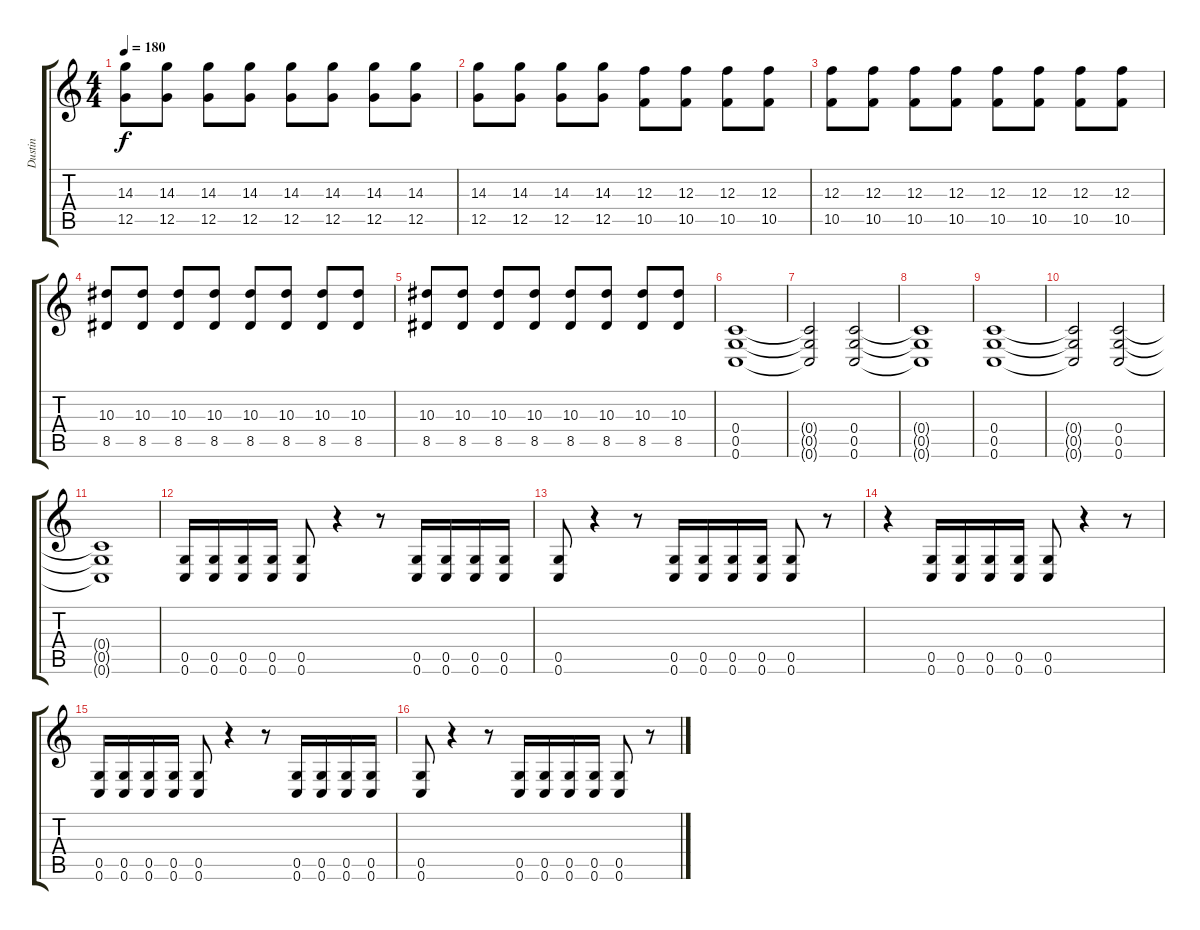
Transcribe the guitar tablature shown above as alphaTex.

\track ("Dustin" "Dustin") {instrument distortionguitar}
\staff {score tabs}
\tuning (D4 A3 F3 C3 G2 C2) {hide}
\ts (4 4)
\tempo 180
\clef g2
\ks c
(14.3 12.5).8{dy f} (14.3 12.5).8 (14.3 12.5).8 (14.3 12.5).8 (14.3 12.5).8 (14.3 12.5).8 (14.3 12.5).8 (14.3 12.5).8 |
(14.3 12.5).8 (14.3 12.5).8 (14.3 12.5).8 (14.3 12.5).8 (12.3 10.5).8 (12.3 10.5).8 (12.3 10.5).8 (12.3 10.5).8 |
(12.3 10.5).8 (12.3 10.5).8 (12.3 10.5).8 (12.3 10.5).8 (12.3 10.5).8 (12.3 10.5).8 (12.3 10.5).8 (12.3 10.5).8 |
(10.3 8.5).8 (10.3 8.5).8 (10.3 8.5).8 (10.3 8.5).8 (10.3 8.5).8 (10.3 8.5).8 (10.3 8.5).8 (10.3 8.5).8 |
(10.3 8.5).8 (10.3 8.5).8 (10.3 8.5).8 (10.3 8.5).8 (10.3 8.5).8 (10.3 8.5).8 (10.3 8.5).8 (10.3 8.5).8 |
(0.4 0.5 0.6).1 |
(0.4{t} 0.5{t} 0.6{t}).2 (0.4 0.5 0.6).2 |
(0.4{t} 0.5{t} 0.6{t}).1 |
(0.4 0.5 0.6).1 |
(0.4{t} 0.5{t} 0.6{t}).2 (0.4 0.5 0.6).2 |
(0.4{t} 0.5{t} 0.6{t}).1 |
(0.5 0.6).16 (0.5 0.6).16 (0.5 0.6).16 (0.5 0.6).16 (0.5 0.6).8 r.4 r.8 (0.5 0.6).16 (0.5 0.6).16 (0.5 0.6).16 (0.5 0.6).16 |
(0.5 0.6).8 r.4 r.8 (0.5 0.6).16 (0.5 0.6).16 (0.5 0.6).16 (0.5 0.6).16 (0.5 0.6).8 r.8 |
r.4 (0.5 0.6).16 (0.5 0.6).16 (0.5 0.6).16 (0.5 0.6).16 (0.5 0.6).8 r.4 r.8 |
(0.5 0.6).16 (0.5 0.6).16 (0.5 0.6).16 (0.5 0.6).16 (0.5 0.6).8 r.4 r.8 (0.5 0.6).16 (0.5 0.6).16 (0.5 0.6).16 (0.5 0.6).16 |
(0.5 0.6).8 r.4 r.8 (0.5 0.6).16 (0.5 0.6).16 (0.5 0.6).16 (0.5 0.6).16 (0.5 0.6).8 r.8
